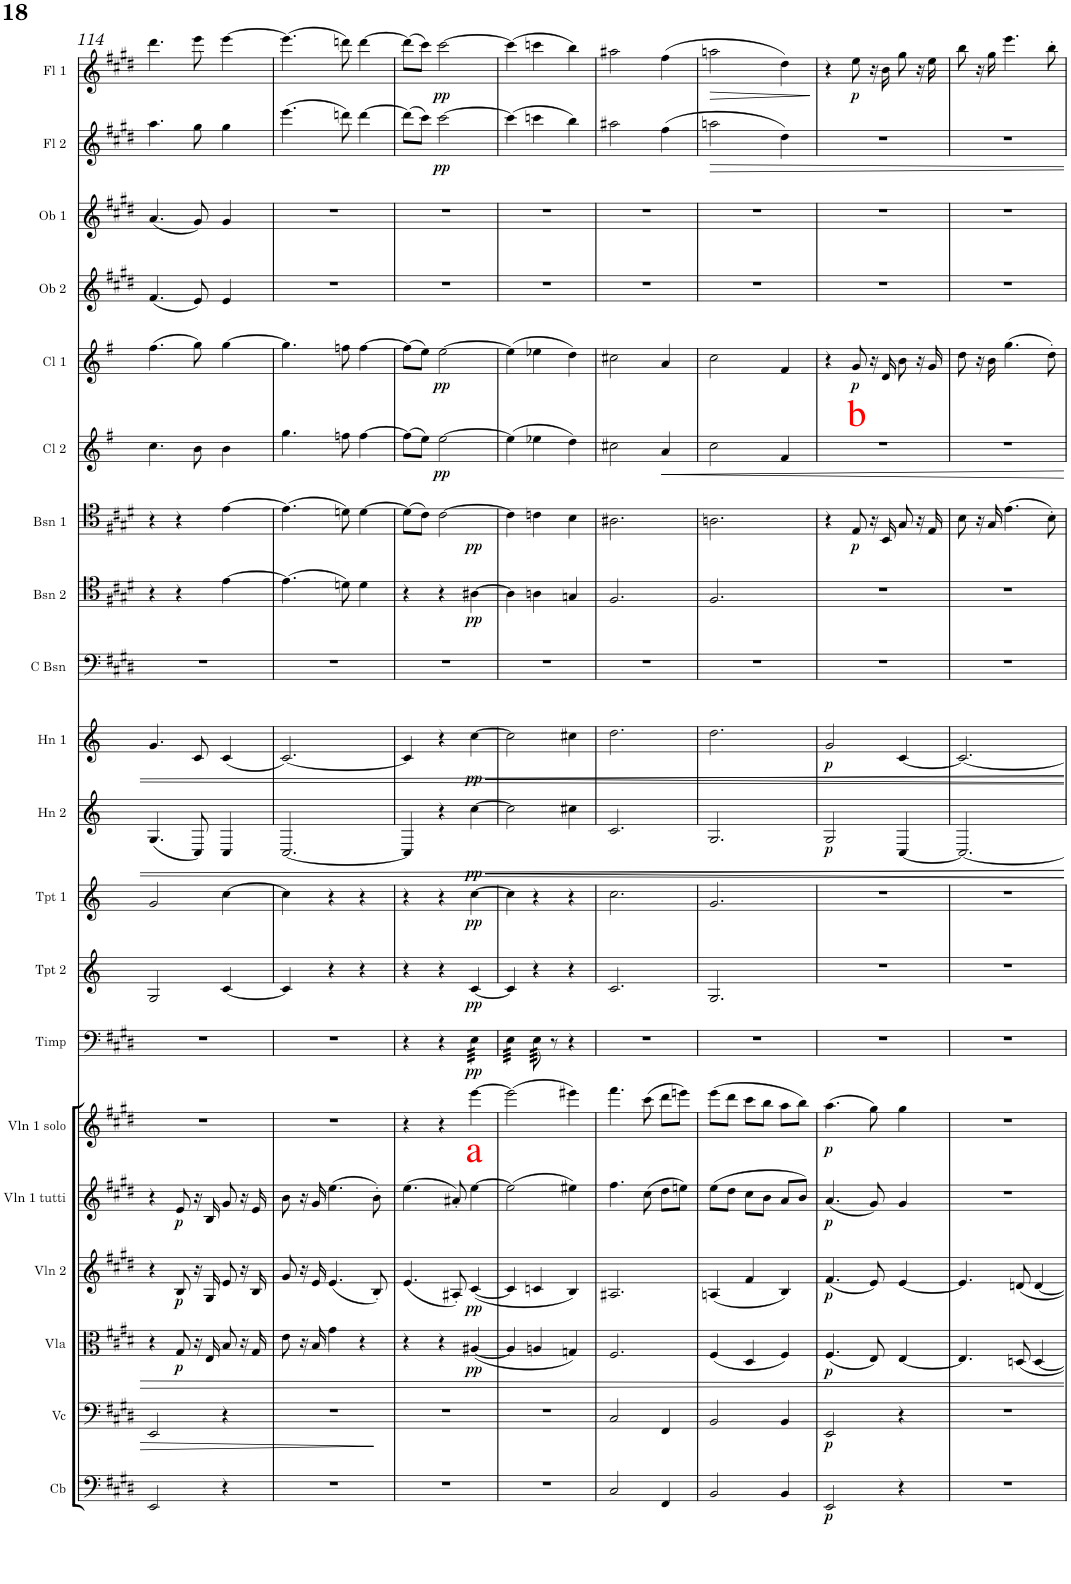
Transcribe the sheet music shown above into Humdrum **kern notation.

**kern	**dynam	**kern	**dynam	**kern	**dynam	**kern	**dynam	**kern	**dynam	**kern	**text	**dynam	**kern	**dynam	**kern	**dynam	**kern	**dynam	**kern	**dynam	**kern	**dynam	**kern	**kern	**dynam	**kern	**dynam	**kern	**dynam	**kern	**text	**dynam	**kern	**kern	**kern	**dynam	**kern	**dynam
*part20	*part20	*part19	*part19	*part18	*part18	*part17	*part17	*part16	*part16	*part15	*part15	*part15	*part14	*part14	*part13	*part13	*part12	*part12	*part11	*part11	*part10	*part10	*part9	*part8	*part8	*part7	*part7	*part6	*part6	*part5	*part5	*part5	*part4	*part3	*part2	*part2	*part1	*part1
*staff20	*staff20	*staff19	*staff19	*staff18	*staff18	*staff17	*staff17	*staff16	*staff16	*staff15	*staff15	*staff15	*staff14	*staff14	*staff13	*staff13	*staff12	*staff12	*staff11	*staff11	*staff10	*staff10	*staff9	*staff8	*staff8	*staff7	*staff7	*staff6	*staff6	*staff5	*staff5	*staff5	*staff4	*staff3	*staff2	*staff2	*staff1	*staff1
*I"Contrabass	*	*I"Violoncello	*	*I"Viola	*	*I"Violin 2	*	*I"Violin 1 tutti	*	*I"Violin 1 solo	*	*	*I"Timpani	*	*I"E Trumpet 2	*	*I"E Trumpet 1	*	*I"E Horn 2	*	*I"E Horn 1	*	*I"Contrabassoon	*I"Bassoon 2	*	*I"Bassoon 1	*	*I"A Clarinet 2	*	*I"A Clarinet 1	*	*	*I"Oboe 2	*I"Oboe 1	*I"Flute 2	*	*I"Flute 1	*
*I'Cb	*	*I'Vc	*	*I'Vla	*	*I'Vln 2	*	*I'Vln 1 tutti	*	*I'Vln 1 solo	*	*	*I'Timp	*	*I'Tpt 2	*	*I'Tpt 1	*	*I'Hn 2	*	*I'Hn 1	*	*I'C Bsn	*I'Bsn 2	*	*I'Bsn 1	*	*I'Cl 2	*	*I'Cl 1	*	*	*I'Ob 2	*I'Ob 1	*I'Fl 2	*	*I'Fl 1	*
!!LO:PB:g=z
*clefF4	*	*clefF4	*	*clefC3	*	*clefG2	*	*clefG2	*	*clefG2	*	*	*clefF4	*	*clefG2	*	*clefG2	*	*clefG2	*	*clefG2	*	*clefF4	*clefC4	*	*clefC4	*	*clefG2	*	*clefG2	*	*	*clefG2	*clefG2	*clefG2	*	*clefG2	*
*Trd7c12	*	*	*	*	*	*	*	*	*	*	*	*	*	*	*Trd-2c-4	*	*Trd-2c-4	*	*Trd5c8	*	*Trd5c8	*	*Trd7c12	*	*	*	*	*Trd2c3	*	*Trd2c3	*	*	*	*	*	*	*	*
*k[f#c#g#d#]	*	*k[f#c#g#d#]	*	*k[f#c#g#d#]	*	*k[f#c#g#d#]	*	*k[f#c#g#d#]	*	*k[f#c#g#d#]	*	*	*k[f#c#g#d#]	*	*k[]	*	*k[]	*	*k[]	*	*k[]	*	*k[f#c#g#d#]	*k[f#c#g#d#]	*	*k[f#c#g#d#]	*	*k[f#]	*	*k[f#]	*	*	*k[f#c#g#d#]	*k[f#c#g#d#]	*k[f#c#g#d#]	*	*k[f#c#g#d#]	*
*M3/4	*	*M3/4	*	*M3/4	*	*M3/4	*	*M3/4	*	*M3/4	*	*	*M3/4	*	*M3/4	*	*M3/4	*	*M3/4	*	*M3/4	*	*M3/4	*M3/4	*	*M3/4	*	*M3/4	*	*M3/4	*	*	*M3/4	*M3/4	*M3/4	*	*M3/4	*
=114	=114	=114	=114	=114	=114	=114	=114	=114	=114	=114	=114	=114	=114	=114	=114	=114	=114	=114	=114	=114	=114	=114	=114	=114	=114	=114	=114	=114	=114	=114	=114	=114	=114	=114	=114	=114	=114	=114
2EE/	.	2EE/	.	4r	.	4r	.	4r	.	2.r	.	.	2.r	.	2G/	.	2g/	.	(4.G/	.	4.g/	.	2.r	4r	.	4r	.	4.cc\	.	(4.ff#\	.	.	(4.f#/	(4.a/	4.aa\	.	4.ddd#\	.
!	!	!	!	!	!LO:DY:b	!	!LO:DY:b	!	!LO:DY:b	!	!	!	!	!	!	!	!	!	!	!	!	!	!	!	!	!	!	!	!	!	!	!	!	!	!	!	!	!
.	.	.	.	8G#/	p	8B/	p	8e/	p	.	.	.	.	.	.	.	.	.	.	.	.	.	.	4r	.	4r	.	.	.	.	.	.	.	.	.	.	.	.
.	.	.	.	16r	.	16r	.	16r	.	.	.	.	.	.	.	.	.	.	8C/)	.	8c/	.	.	.	.	.	.	8b\	.	8gg\)	.	.	8e/)	8g#/)	8gg#\	.	8eee\	.
.	.	.	.	16E/	.	16G#/	.	16B/	.	.	.	.	.	.	.	.	.	.	.	.	.	.	.	.	.	.	.	.	.	.	.	.	.	.	.	.	.	.
4r	.	4r	.	8B/	.	8e/	.	8g#/	.	.	.	.	.	.	[4c/	.	[4cc\	.	4C/	.	(4c/	.	.	[4e\	.	[4e\	.	4b\	.	[4gg\	.	.	4e/	4g#/	4gg#\	.	[4eee\	.
.	.	.	.	16r	.	16r	.	16r	.	.	.	.	.	.	.	.	.	.	.	.	.	.	.	.	.	.	.	.	.	.	.	.	.	.	.	.	.	.
.	.	.	.	16G#/	.	16B/	.	16e/	.	.	.	.	.	.	.	.	.	.	.	.	.	.	.	.	.	.	.	.	.	.	.	.	.	.	.	.	.	.
=115	=115	=115	=115	=115	=115	=115	=115	=115	=115	=115	=115	=115	=115	=115	=115	=115	=115	=115	=115	=115	=115	=115	=115	=115	=115	=115	=115	=115	=115	=115	=115	=115	=115	=115	=115	=115	=115	=115
2.r	.	2.r	.	8e\	.	8g#/	.	8b\	.	2.r	.	.	2.r	.	4c/]	.	4cc\]	.	[2.C/	.	[2.c/)	.	2.r	(4.e\]	.	(4.e\]	.	4.gg\	.	4.gg\]	.	.	2.r	2.r	(4.eee\	.	(4.eee\]	.
.	.	.	.	16r	.	16r	.	16r	.	.	.	.	.	.	.	.	.	.	.	.	.	.	.	.	.	.	.	.	.	.	.	.	.	.	.	.	.	.
.	.	.	.	16B/	.	16e/	.	16g#/	.	.	.	.	.	.	.	.	.	.	.	.	.	.	.	.	.	.	.	.	.	.	.	.	.	.	.	.	.	.
.	.	.	.	4g#\	.	(4.e/	.	(4.ee\	.	.	.	.	.	.	4r	.	4r	.	.	.	.	.	.	.	.	.	.	.	.	.	.	.	.	.	.	.	.	.
.	.	.	.	.	.	.	.	.	.	.	.	.	.	.	.	.	.	.	.	.	.	.	.	8dn\)	.	8dn\)	.	8ffn\	.	8ffn\	.	.	.	.	8dddn\)	.	8dddn\)	.
.	.	.	.	4r	.	.	.	.	.	.	.	.	.	.	4r	.	4r	.	.	.	.	.	.	4d\	.	[4d\	.	[4ff\	.	[4ff\	.	.	.	.	[4ddd\	.	[4ddd\	.
.	.	.	.	.	.	8B'/)	.	8b'\)	.	.	.	.	.	.	.	.	.	.	.	.	.	.	.	.	.	.	.	.	.	.	.	.	.	.	.	.	.	.
=116	=116	=116	=116	=116	=116	=116	=116	=116	=116	=116	=116	=116	=116	=116	=116	=116	=116	=116	=116	=116	=116	=116	=116	=116	=116	=116	=116	=116	=116	=116	=116	=116	=116	=116	=116	=116	=116	=116
*	*	*	*	*	*	*	*	*	*	*	*	*	*	*	*	*	*	*	*	*	*	*	*	*	*	*^	*	*	*	*	*	*	*	*	*	*	*	*
2.r	.	2.r	.	4r	.	(4.e/	.	(4.ee\	.	4r	.	.	4r	.	4r	.	4r	.	4C/]	.	4c/]	.	2.r	4r	.	(8d\L]	2ryy	.	(8ff\L]	.	(8ff\L]	.	.	2.r	2.r	(8ddd\L]	.	(8ddd\L]	.
.	.	.	.	.	.	.	.	.	.	.	.	.	.	.	.	.	.	.	.	.	.	.	.	.	.	8c#\J)	.	.	8ee\J)	.	8ee\J)	.	.	.	.	8ccc#\J)	.	8ccc#\J)	.
!	!	!	!	!	!	!	!	!	!	!	!	!	!	!	!	!	!	!	!	!	!	!	!	!	!	!	!	!	!	!LO:DY:b	!	!	!LO:DY:b	!	!	!	!LO:DY:b	!	!LO:DY:b
.	.	.	.	4r	.	.	.	.	.	4r	.	.	4r	.	4r	.	4r	.	4r	.	4r	.	.	4r	.	[2c#\	.	.	[2ee\	pp	[2ee\	.	pp	.	.	[2ccc#\	pp	[2ccc#\	pp
.	.	.	.	.	.	8A#X'/)	.	8a#X'/)	.	.	.	.	.	.	.	.	.	.	.	.	.	.	.	.	.	.	.	.	.	.	.	.	.	.	.	.	.	.	.
!	!	!	!	!	!LO:DY:b	!	!LO:DY:b	!	!	!	!LO:LY:b:color=#FF0000	!	!	!LO:DY:b	!	!LO:DY:b	!	!LO:DY:b	!	!LO:DY:b	!	!LO:DY:b	!	!	!LO:DY:b	!	!	!LO:DY:b	!	!	!	!	!	!	!	!	!	!	!
*	*	*	*	*	*	*	*	*	*	*	*	*	*tremolo	*	*	*	*	*	*	*	*	*	*	*	*	*	*	*	*	*	*	*	*	*	*	*	*	*	*
.	.	.	.	([4A#X/	pp	([4c#/	pp	[4ee\	.	[4eee\	a	.	32E\LLL	pp	[4c/	pp	[4cc\	pp	[4cc\	pp	[4cc\	pp	.	[4A#X\	pp	.	4ryy	pp	.	.	.	.	.	.	.	.	.	.	.
.	.	.	.	.	.	.	.	.	.	.	.	.	32E\	.	.	.	.	.	.	.	.	.	.	.	.	.	.	.	.	.	.	.	.	.	.	.	.	.	.
.	.	.	.	.	.	.	.	.	.	.	.	.	32E\	.	.	.	.	.	.	.	.	.	.	.	.	.	.	.	.	.	.	.	.	.	.	.	.	.	.
.	.	.	.	.	.	.	.	.	.	.	.	.	32E\	.	.	.	.	.	.	.	.	.	.	.	.	.	.	.	.	.	.	.	.	.	.	.	.	.	.
.	.	.	.	.	.	.	.	.	.	.	.	.	32E\	.	.	.	.	.	.	.	.	.	.	.	.	.	.	.	.	.	.	.	.	.	.	.	.	.	.
.	.	.	.	.	.	.	.	.	.	.	.	.	32E\	.	.	.	.	.	.	.	.	.	.	.	.	.	.	.	.	.	.	.	.	.	.	.	.	.	.
.	.	.	.	.	.	.	.	.	.	.	.	.	32E\	.	.	.	.	.	.	.	.	.	.	.	.	.	.	.	.	.	.	.	.	.	.	.	.	.	.
.	.	.	.	.	.	.	.	.	.	.	.	.	32E\JJJ	.	.	.	.	.	.	.	.	.	.	.	.	.	.	.	.	.	.	.	.	.	.	.	.	.	.
*	*	*	*	*	*	*	*	*	*	*	*	*	*	*	*	*	*	*	*	*	*	*	*	*	*	*v	*v	*	*	*	*	*	*	*	*	*	*	*	*
=117	=117	=117	=117	=117	=117	=117	=117	=117	=117	=117	=117	=117	=117	=117	=117	=117	=117	=117	=117	=117	=117	=117	=117	=117	=117	=117	=117	=117	=117	=117	=117	=117	=117	=117	=117	=117	=117	=117
2.r	.	2.r	.	4A#/]	.	4c#/]	.	(2ee\]	.	(2eee\]	.	.	32E\LLL	.	4c/]	.	4cc\]	.	2cc\]	.	2cc\]	.	2.r	4A#\]	.	4c#\]	.	(4ee\]	.	(4ee\]	.	.	2.r	2.r	(4ccc#\]	.	(4ccc#\]	.
.	.	.	.	.	.	.	.	.	.	.	.	.	32E\	.	.	.	.	.	.	.	.	.	.	.	.	.	.	.	.	.	.	.	.	.	.	.	.	.
.	.	.	.	.	.	.	.	.	.	.	.	.	32E\	.	.	.	.	.	.	.	.	.	.	.	.	.	.	.	.	.	.	.	.	.	.	.	.	.
.	.	.	.	.	.	.	.	.	.	.	.	.	32E\	.	.	.	.	.	.	.	.	.	.	.	.	.	.	.	.	.	.	.	.	.	.	.	.	.
.	.	.	.	.	.	.	.	.	.	.	.	.	32E\	.	.	.	.	.	.	.	.	.	.	.	.	.	.	.	.	.	.	.	.	.	.	.	.	.
.	.	.	.	.	.	.	.	.	.	.	.	.	32E\	.	.	.	.	.	.	.	.	.	.	.	.	.	.	.	.	.	.	.	.	.	.	.	.	.
.	.	.	.	.	.	.	.	.	.	.	.	.	32E\	.	.	.	.	.	.	.	.	.	.	.	.	.	.	.	.	.	.	.	.	.	.	.	.	.
.	.	.	.	.	.	.	.	.	.	.	.	.	32E\JJJ	.	.	.	.	.	.	.	.	.	.	.	.	.	.	.	.	.	.	.	.	.	.	.	.	.
.	.	.	.	4An/	.	4cn/	.	.	.	.	.	.	64E\	.	4r	.	4r	.	.	.	.	.	.	4An\	.	4cn\	.	4ee-X\	.	4ee-X\	.	.	.	.	4cccn\	.	4cccn\	.
.	.	.	.	.	.	.	.	.	.	.	.	.	64E\	.	.	.	.	.	.	.	.	.	.	.	.	.	.	.	.	.	.	.	.	.	.	.	.	.
.	.	.	.	.	.	.	.	.	.	.	.	.	64E\	.	.	.	.	.	.	.	.	.	.	.	.	.	.	.	.	.	.	.	.	.	.	.	.	.
.	.	.	.	.	.	.	.	.	.	.	.	.	64E\	.	.	.	.	.	.	.	.	.	.	.	.	.	.	.	.	.	.	.	.	.	.	.	.	.
.	.	.	.	.	.	.	.	.	.	.	.	.	64E\	.	.	.	.	.	.	.	.	.	.	.	.	.	.	.	.	.	.	.	.	.	.	.	.	.
.	.	.	.	.	.	.	.	.	.	.	.	.	64E\	.	.	.	.	.	.	.	.	.	.	.	.	.	.	.	.	.	.	.	.	.	.	.	.	.
.	.	.	.	.	.	.	.	.	.	.	.	.	64E\	.	.	.	.	.	.	.	.	.	.	.	.	.	.	.	.	.	.	.	.	.	.	.	.	.
.	.	.	.	.	.	.	.	.	.	.	.	.	64E\	.	.	.	.	.	.	.	.	.	.	.	.	.	.	.	.	.	.	.	.	.	.	.	.	.
*	*	*	*	*	*	*	*	*	*	*	*	*	*Xtremolo	*	*	*	*	*	*	*	*	*	*	*	*	*	*	*	*	*	*	*	*	*	*	*	*	*
.	.	.	.	.	.	.	.	.	.	.	.	.	8r	.	.	.	.	.	.	.	.	.	.	.	.	.	.	.	.	.	.	.	.	.	.	.	.	.
.	.	.	.	4Gn/)	.	4B/)	.	4ee#X\)	.	4eee#X\)	.	.	4r	.	4r	.	4r	.	4cc#X\	.	4cc#X\	.	.	4Gn/	.	4B\	.	4dd\)	.	4dd\)	.	.	.	.	4bb\)	.	4bb\)	.
=118	=118	=118	=118	=118	=118	=118	=118	=118	=118	=118	=118	=118	=118	=118	=118	=118	=118	=118	=118	=118	=118	=118	=118	=118	=118	=118	=118	=118	=118	=118	=118	=118	=118	=118	=118	=118	=118	=118
2C#/	.	2C#/	.	2.F#/	.	2.A#X/	.	4.ff#\	.	4.fff#\	.	.	2.r	.	2.c/	.	2.cc\	.	2.c/	.	2.dd\	.	2.r	2.F#/	.	2.A#X\	.	2cc#X\	.	2cc#X\	.	.	2.r	2.r	2aa#X\	.	2aa#X\	.
.	.	.	.	.	.	.	.	(8cc#\	.	(8ccc#\	.	.	.	.	.	.	.	.	.	.	.	.	.	.	.	.	.	.	.	.	.	.	.	.	.	.	.	.
4FF#/	.	4FF#/	.	.	.	.	.	8dd#\L	.	8ddd#\L	.	.	.	.	.	.	.	.	.	.	.	.	.	.	.	.	.	4a/	.	4a/	.	.	.	.	(4ff#\	.	(4ff#\	.
.	.	.	.	.	.	.	.	8een\J)	.	8eeen\J)	.	.	.	.	.	.	.	.	.	.	.	.	.	.	.	.	.	.	.	.	.	.	.	.	.	.	.	.
=119	=119	=119	=119	=119	=119	=119	=119	=119	=119	=119	=119	=119	=119	=119	=119	=119	=119	=119	=119	=119	=119	=119	=119	=119	=119	=119	=119	=119	=119	=119	=119	=119	=119	=119	=119	=119	=119	=119
!	!	!	!	!	!	!	!	!	!	!	!	!	!	!	!	!	!	!	!	!	!	!	!	!	!	!	!	!	!	!	!	!	!	!	!	!	!	!LO:HP:b
2BB/	.	2BB/	.	(4F#/	.	(4An/	.	(8ee\L	.	(8eee\L	.	.	2.r	.	2.G/	.	2.g/	.	2.G/	.	2.dd\	.	2.r	2.F#/	.	2.An\	.	2cc\	.	2cc\	.	.	2.r	2.r	2aan\	.	2aan\	>
.	.	.	.	.	.	.	.	8dd#\J	.	8ddd#\J	.	.	.	.	.	.	.	.	.	.	.	.	.	.	.	.	.	.	.	.	.	.	.	.	.	.	.	.
.	.	.	.	4D#/	.	4f#/	.	8cc#\L	.	8ccc#\L	.	.	.	.	.	.	.	.	.	.	.	.	.	.	.	.	.	.	.	.	.	.	.	.	.	.	.	.
.	.	.	.	.	.	.	.	8b\J	.	8bb\J	.	.	.	.	.	.	.	.	.	.	.	.	.	.	.	.	.	.	.	.	.	.	.	.	.	.	.	.
4BB/	.	4BB/	.	4F#/)	.	4B/)	.	8a/L	.	8aa\L	.	.	.	.	.	.	.	.	.	.	.	.	.	.	.	.	.	4f#/	.	4f#/	.	.	.	.	4dd#\)	.	4dd#\)	.
.	.	.	.	.	.	.	.	8b/J)	.	8bb\J)	.	.	.	.	.	.	.	.	.	.	.	.	.	.	.	.	.	.	.	.	.	.	.	.	.	.	.	.
.	.	.	.	.	.	.	.	.	.	.	.	.	.	.	.	.	.	.	.	.	.	.	.	.	.	.	.	.	.	.	.	.	.	.	.	.	.	]
=120	=120	=120	=120	=120	=120	=120	=120	=120	=120	=120	=120	=120	=120	=120	=120	=120	=120	=120	=120	=120	=120	=120	=120	=120	=120	=120	=120	=120	=120	=120	=120	=120	=120	=120	=120	=120	=120	=120
!	!LO:DY:b	!	!LO:DY:b	!	!LO:DY:b	!	!LO:DY:b	!	!LO:DY:b	!	!	!LO:DY:b	!	!	!	!	!	!	!	!LO:DY:b	!	!LO:DY:b	!	!	!	!	!	!	!	!	!	!	!	!	!	!	!	!
2EE/	p	2EE/	p	(4.F#/	p	(4.f#/	p	(4.a/	p	(4.aa\	.	p	2.r	.	2.r	.	2.r	.	2G/	p	2g/	p	2.r	2.r	.	4r	.	2.r	.	4r	.	.	2.r	2.r	2.r	.	4r	.
!	!	!	!	!	!	!	!	!	!	!	!	!	!	!	!	!	!	!	!	!	!	!	!	!	!	!	!LO:DY:b	!	!	!	!LO:LY:b:color=#FF0000	!LO:DY:b	!	!	!	!	!	!LO:DY:b
.	.	.	.	.	.	.	.	.	.	.	.	.	.	.	.	.	.	.	.	.	.	.	.	.	.	8E/	p	.	.	8g/	b	p	.	.	.	.	8ee\	p
.	.	.	.	8E/)	.	8e/)	.	8g#/)	.	8gg#\)	.	.	.	.	.	.	.	.	.	.	.	.	.	.	.	16r	.	.	.	16r	.	.	.	.	.	.	16r	.
.	.	.	.	.	.	.	.	.	.	.	.	.	.	.	.	.	.	.	.	.	.	.	.	.	.	16BB/	.	.	.	16d/	.	.	.	.	.	.	16b\	.
4r	.	4r	.	[4E/	.	[4e/	.	4g#/	.	4gg#\	.	.	.	.	.	.	.	.	[4C/	.	[4c/	.	.	.	.	8G#/	.	.	.	8b\	.	.	.	.	.	.	8gg#\	.
.	.	.	.	.	.	.	.	.	.	.	.	.	.	.	.	.	.	.	.	.	.	.	.	.	.	16r	.	.	.	16r	.	.	.	.	.	.	16r	.
.	.	.	.	.	.	.	.	.	.	.	.	.	.	.	.	.	.	.	.	.	.	.	.	.	.	16E/	.	.	.	16g/	.	.	.	.	.	.	16ee\	.
=121	=121	=121	=121	=121	=121	=121	=121	=121	=121	=121	=121	=121	=121	=121	=121	=121	=121	=121	=121	=121	=121	=121	=121	=121	=121	=121	=121	=121	=121	=121	=121	=121	=121	=121	=121	=121	=121	=121
2.r	.	2.r	.	4.E/]	.	4.e/]	.	2.r	.	2.r	.	.	2.r	.	2.r	.	2.r	.	2.C/_	.	2.c/_	.	2.r	2.r	.	8B\	.	2.r	.	8dd\	.	.	2.r	2.r	2.r	.	8bb\	.
.	.	.	.	.	.	.	.	.	.	.	.	.	.	.	.	.	.	.	.	.	.	.	.	.	.	16r	.	.	.	16r	.	.	.	.	.	.	16r	.
.	.	.	.	.	.	.	.	.	.	.	.	.	.	.	.	.	.	.	.	.	.	.	.	.	.	16G#/	.	.	.	16b\	.	.	.	.	.	.	16gg#\	.
.	.	.	.	.	.	.	.	.	.	.	.	.	.	.	.	.	.	.	.	.	.	.	.	.	.	(4.e\	.	.	.	(4.gg\	.	.	.	.	.	.	4.eee\	.
.	.	.	.	8Dn/	.	8dn/	.	.	.	.	.	.	.	.	.	.	.	.	.	.	.	.	.	.	.	.	.	.	.	.	.	.	.	.	.	.	.	.
.	.	.	.	[4D/	.	[4d/	.	.	.	.	.	.	.	.	.	.	.	.	.	.	.	.	.	.	.	.	.	.	.	.	.	.	.	.	.	.	.	.
.	.	.	.	.	.	.	.	.	.	.	.	.	.	.	.	.	.	.	.	.	.	.	.	.	.	8B'\)	.	.	.	8dd'\)	.	.	.	.	.	.	8bb'\	.
=	=	=	=	=	=	=	=	=	=	=	=	=	=	=	=	=	=	=	=	=	=	=	=	=	=	=	=	=	=	=	=	=	=	=	=	=	=	=
*-	*-	*-	*-	*-	*-	*-	*-	*-	*-	*-	*-	*-	*-	*-	*-	*-	*-	*-	*-	*-	*-	*-	*-	*-	*-	*-	*-	*-	*-	*-	*-	*-	*-	*-	*-	*-	*-	*-
